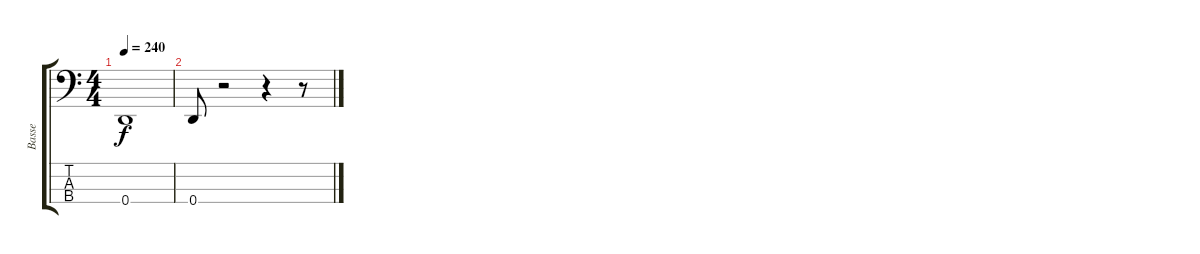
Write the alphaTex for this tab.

\track ("Basse" "Basse") {instrument electricbasspick}
\staff {score tabs}
\tuning (G2 D2 A1 D1) {hide}
\ts (4 4)
\tempo 240
\clef f4
\ks c
0.4{t}.1{dy f} |
0.4.8 r.2 r.4 r.8
